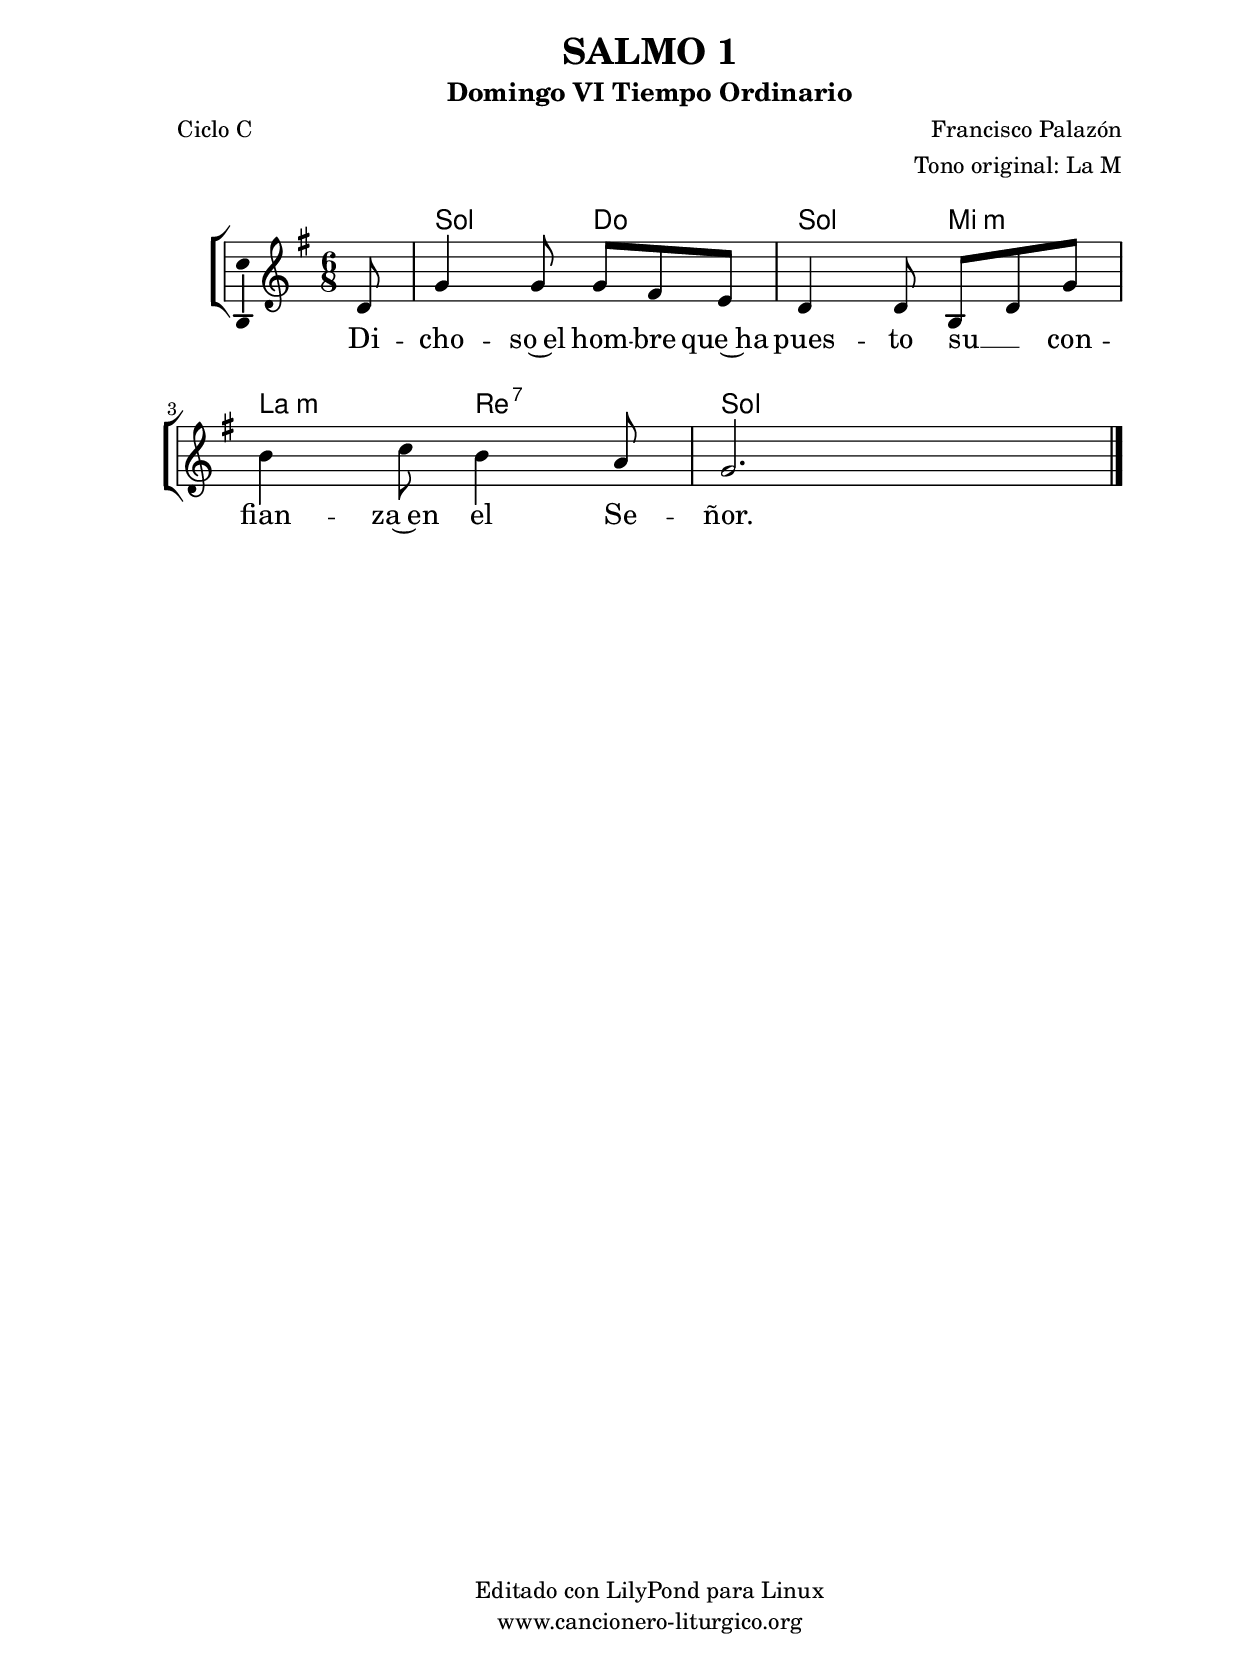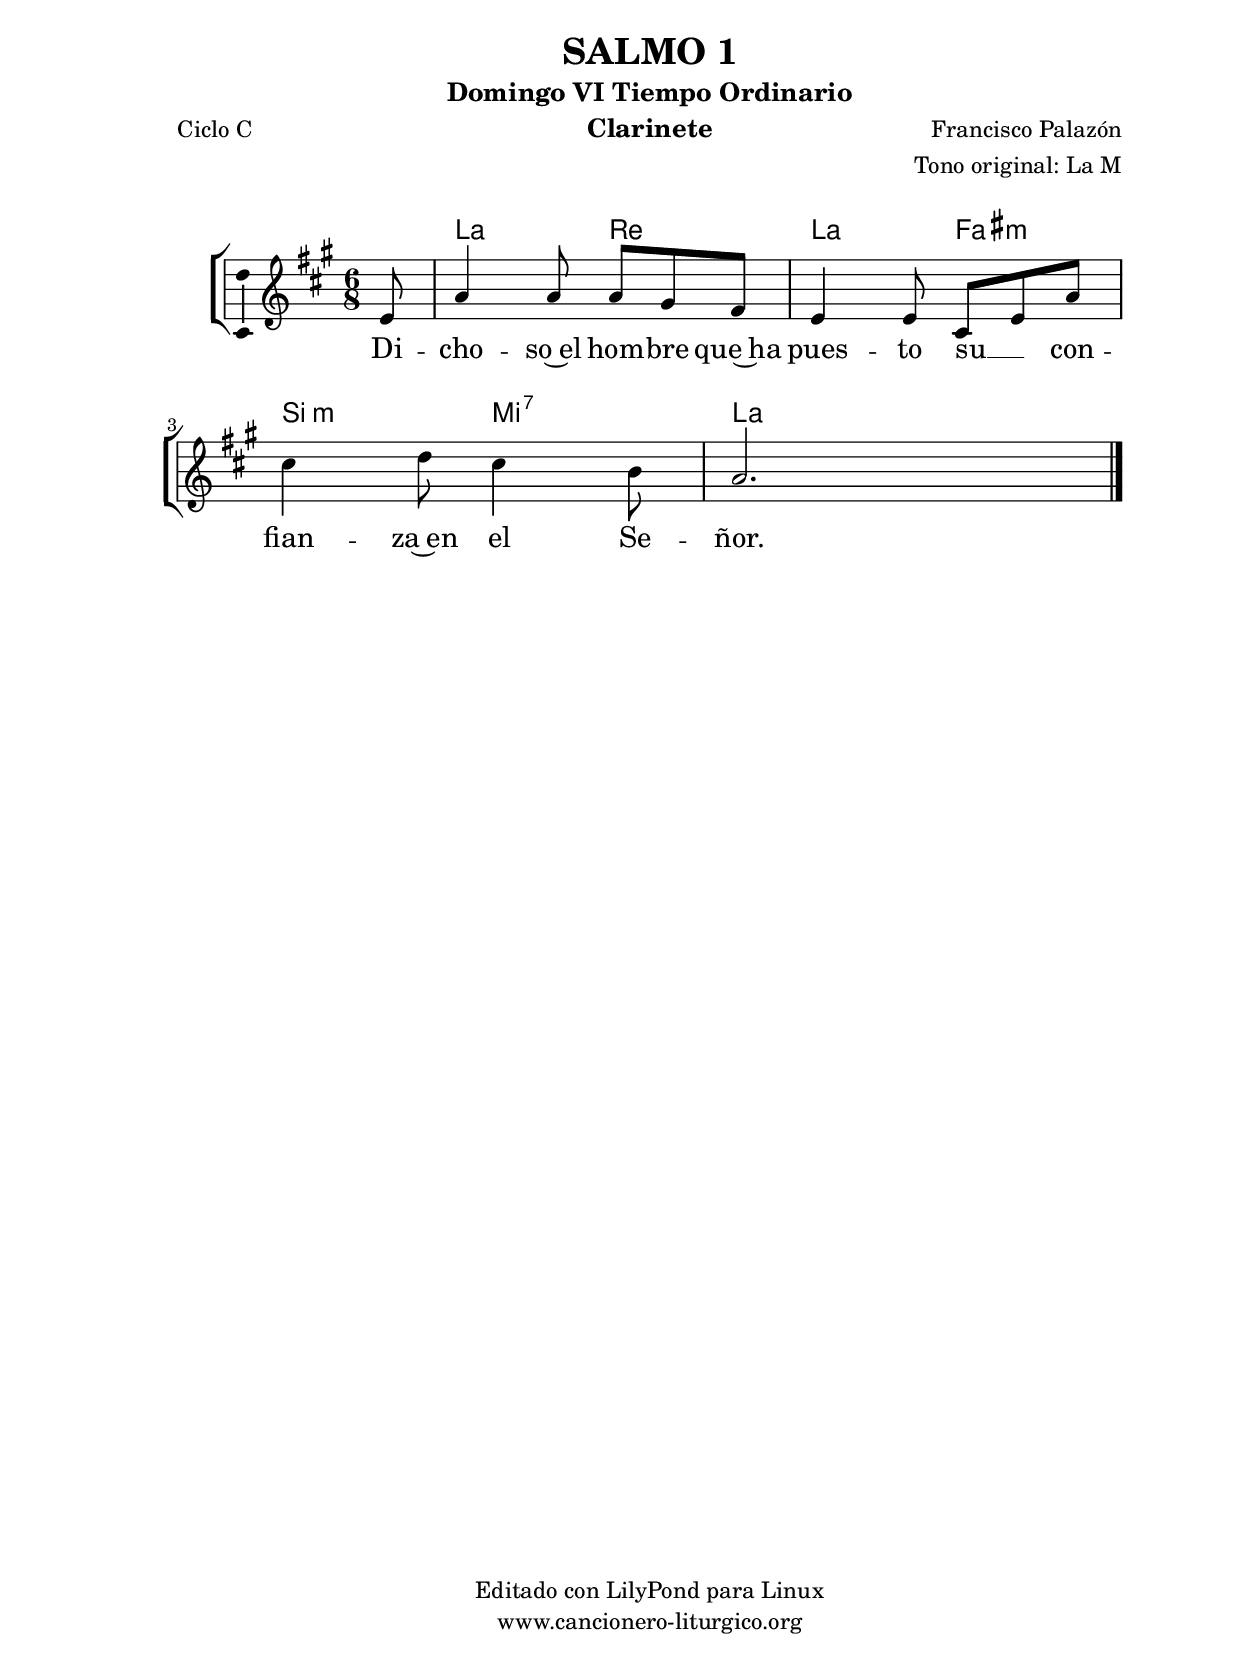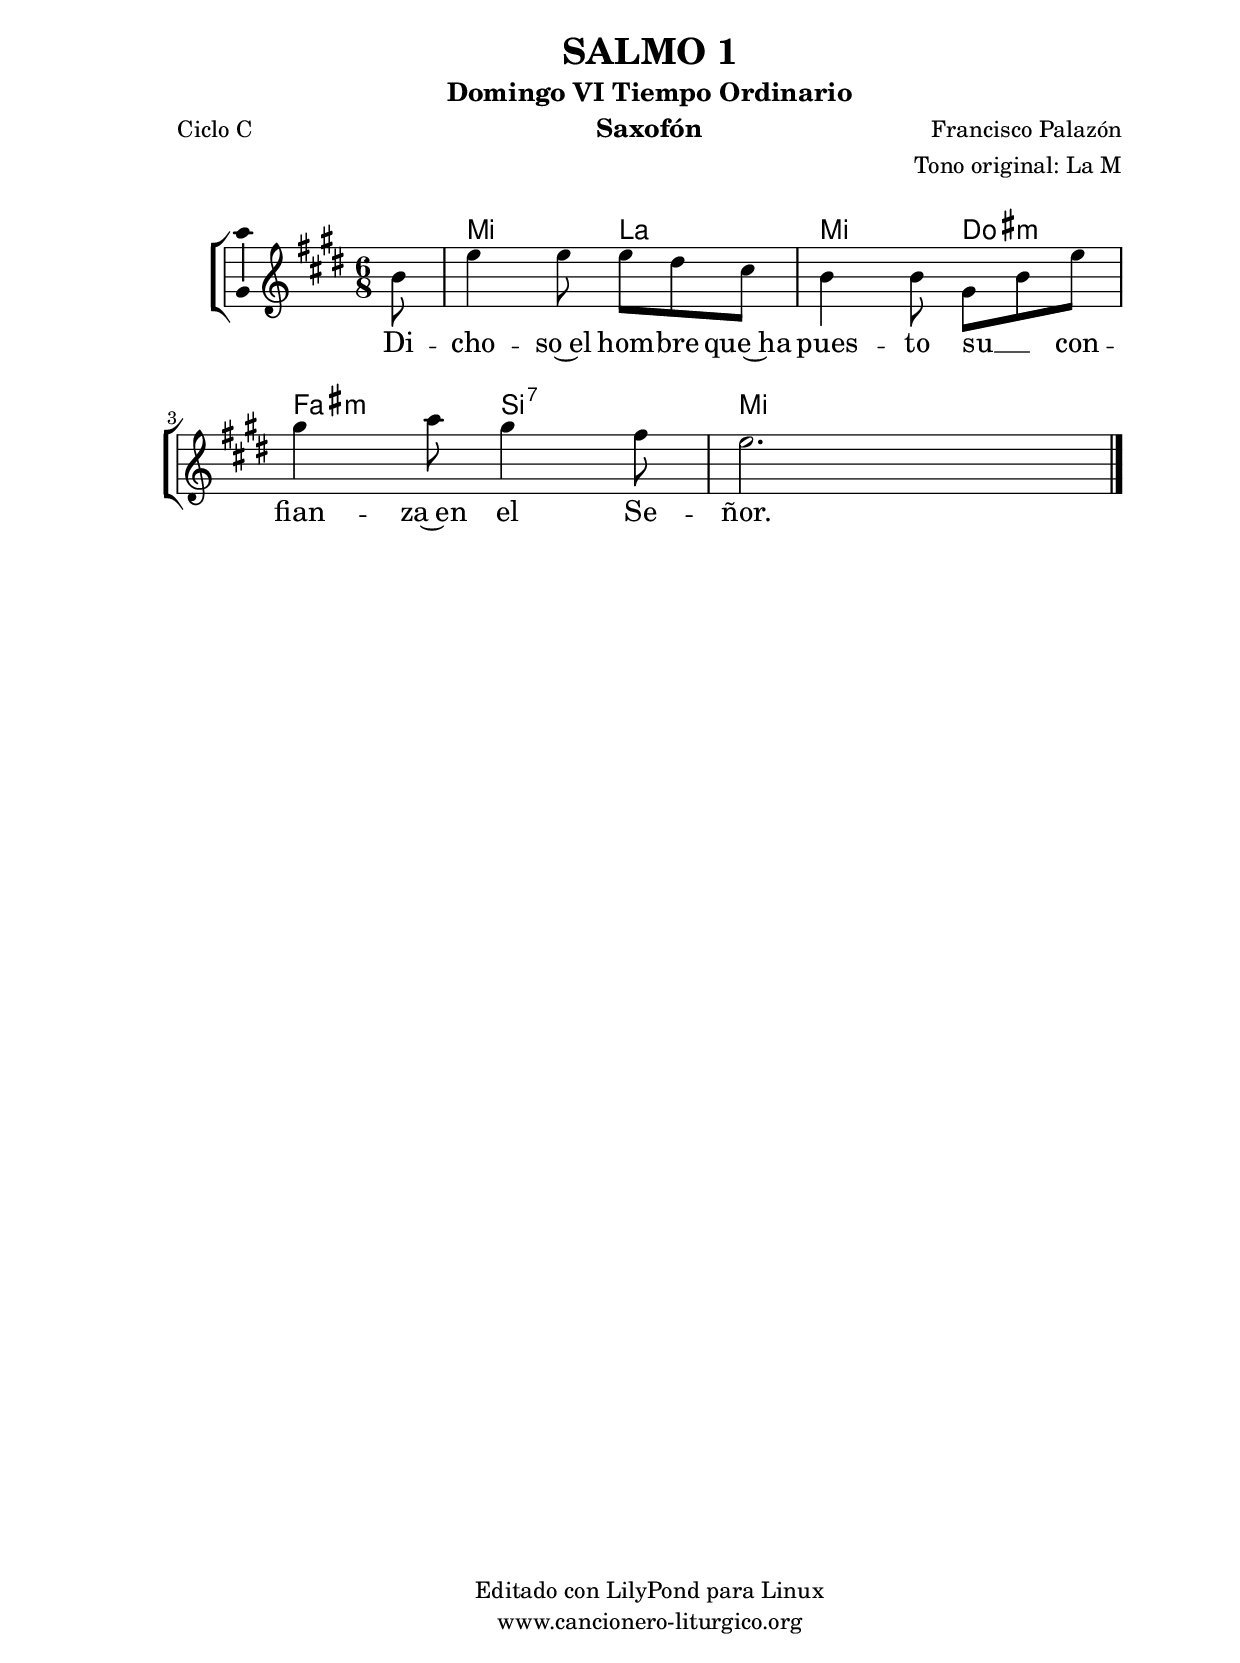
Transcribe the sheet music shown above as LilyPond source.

%
%para convertir .midi en .wav:
%timidity filename.midi -Ow -o finename.wav
%
%
%Para convertir de .wav a .mp3:
%lame -h -m j filename.wav
%
%
%para escuchar el midi:
%timidity nombrefichero.midi
%


%versión de lilypond para la que se ha escrito esta partitura:
\version "2.16.0"

	%Tamaño papel
	#(set-default-paper-size "a4")
	%Tamaño partitura
	#(set-global-staff-size 20)
	%No responde al pulsar sobre una nota
	#(ly:set-option 'point-and-click #f)

%parámetros del encabezamiento:
\header {
	title = "SALMO 1"
	subtitle = "Domingo VI Tiempo Ordinario"
	composer = "Francisco Palazón"
	poet = "Ciclo C"
	meter = ""
	arranger = "Tono original: La M"
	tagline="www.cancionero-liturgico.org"
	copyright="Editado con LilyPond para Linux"
	}

%parámetros asociados al papel:
\paper  {
	oddHeaderMarkup = \markup {\fill-line { \on-the-fly #not-first-page \fromproperty #'header:title \on-the-fly #not-first-page \fromproperty #'header:composer }}
	evenHeaderMarkup = \markup {\fill-line { \fromproperty #'header:composer \fromproperty #'header:title }}
	#(set-paper-size "a4")
	print-page-number = ##f
	first-page-number = 1
	print-first-page-number = ##f
%	head-separation = 3.0 \cm
	top-margin = 2.0 \cm
	bottom-margin = 0.5\cm
%%%	bottom-margin = -1.0\cm
	left-margin = 3.0 \cm
	line-width = 16.0 \cm 
	indent = 8\mm
	interscoreline = 2.\mm
	between-system-space = 15\mm
%	para que las partituras no llenen la hoja:
	ragged-bottom = ##t
%	idem para la última hoja:
	ragged-last-bottom = ##f
%	para que las partituras llenen el ancho del papel:
	ragged-last = ##f
	after-title-space = 2.5 \cm
%page-count=1
system-count=2

	%Flexible Vertical Spacing
%	markup-markup-spacing =
%	#'((basic-distance . 15) (minimum-distance . 15) (padding . 3))
	markup-system-spacing =
	#'((basic-distance . 15) (minimum-distance . 15) (padding . 3))
	system-system-spacing =
	#'((basic-distance . 15) (minimum-distance . 15) (padding . 3))
	score-system-spacing =
	#'((basic-distance . 15) (minimum-distance . 15) (padding . 5))
%	top-system-spacing = % header
%	#'((basic-distance . 8) (minimum-distance . 0) (padding . 3))
%	top-markup-spacing =
%	#'((basic-distance . 20) (minimum-distance . 20) (padding . 3))
	last-bottom-spacing = % footer
	#'((basic-distance . 5) (minimum-distance . 5) (padding . 3))
%	score-markup-spacing =
%	#'((basic-distance . 16) (minimum-distance . 13) (padding . 3))

	}


%parámetros que afectan a toda la partitura:
global =  {
	%clave de sol (G):
	\clef G
	%armadura:
	\transpose a g
	\key a \major
	\tempo 4=80
	\set Score.tempoHideNote = ##t
	}


acordes = {
	\italianChords
	\chordmode {
	\transpose a g
{
s8
a4. d a fis:m b:m e:7 a
	}
	}
}


melodia = 
	\transpose a g
{
	\relative c'{
	\time 6/8

\partial8 e8
a4 a8 a gis fis
e4 e8 cis e a
cis4 d8 cis4 b8
a2.

	\bar "|."
	}
	}


texto = \lyricmode {
Di -- cho -- so~el hom -- bre que~ha pues -- to su __ _ con -- fian -- za~en el Se -- ñor.
	}


acordesStaff = \context ChordNames = acordesStaff <<
	\set chordChanges = ##t
	\acordes
	>>


vozStaff = \context Voice = vozStaff
\with {\consists "Ambitus_engraver"}
<<
%	\set Staff.instrumentName = ""
%	\set Staff.shortInstrumentName = ""
%	\set Staff.midiInstrument = #"clarinet"
%	\set Staff.midiInstrument = #"cello"
%	\set Staff.midiInstrument = #"flute"
	\set Staff.midiInstrument = #"electric guitar (jazz)"
%	\set Staff.midiInstrument = #"english horn"
%	\set Staff.midiInstrument = #"violin"
%	\set Staff.midiInstrument = #"glockenspiel"
	\set Staff.midiMinimumVolume = #0.7
	\set Staff.midiMaximumVolume = #0.9
	\global
	\melodia
	>>


textoStaff = \context Lyrics = textoStaff <<
	\lyricsto vozStaff \texto
	>>

\book {
	\score {
		\context ChoirStaff {
			\override StaffGroup.SystemStartBracket #'collapse-height = #1
			\override Score.SystemStartBar #'collapse-height = #1
			<<
			\acordesStaff
			\vozStaff
			\textoStaff
			>>
			}
		\layout {
	    		\context {
				\Lyrics
				\override LyricText #'font-size = #2
				}
	   		 \context {
				\Score
				%fontSize = #3
				\override StaffSymbol #'staff-space = #(magstep +3)
				%\override Beam #'thickness = #0.55
				%\override SpacingSpanner #'spacing-increment = #1.0
				%\override Slur #'height-limit = #1.5
				}
			}
		}
	\score {
		\unfoldRepeats
		\context ChoirStaff {
			<<
			\acordesStaff
			\vozStaff
			>>
			}
		\midi {
	  		\context {
	  			\Score
				tempoWholesPerMinute = #(ly:make-moment 70 4)
				}
			}
		}
	}

%Partitura para clarinete
#(define output-suffix "C")
\book {
	\header{
		instrument = "Clarinete"
		}
	\score {
		\context ChoirStaff {
			\override StaffGroup.SystemStartBracket #'collapse-height = #1
			\override Score.SystemStartBar #'collapse-height = #1
\transpose c d
			<<
			\acordesStaff
			\vozStaff
			\textoStaff
			>>
			}
		\layout {
	    		\context {
				\Lyrics
				\override LyricText #'font-size = #2
				}
	   		 \context {
				\Score
				%fontSize = #3
				\override StaffSymbol #'staff-space = #(magstep +3)
				%\override Beam #'thickness = #0.55
				%\override SpacingSpanner #'spacing-increment = #1.0
				%\override Slur #'height-limit = #1.5
				}
			}
		}
	}

%Partitura para saxofón
#(define output-suffix "S")
\book {
	\header{
		instrument = "Saxofón"
		}
	\score {
		\context ChoirStaff {
			\override StaffGroup.SystemStartBracket #'collapse-height = #1
			\override Score.SystemStartBar #'collapse-height = #1
\transpose c a
			<<
			\acordesStaff
			\vozStaff
			\textoStaff
			>>
			}
		\layout {
	    		\context {
				\Lyrics
				\override LyricText #'font-size = #2
				}
	   		 \context {
				\Score
				%fontSize = #3
				\override StaffSymbol #'staff-space = #(magstep +3)
				%\override Beam #'thickness = #0.55
				%\override SpacingSpanner #'spacing-increment = #1.0
				%\override Slur #'height-limit = #1.5
				}
			}
		}
	}

